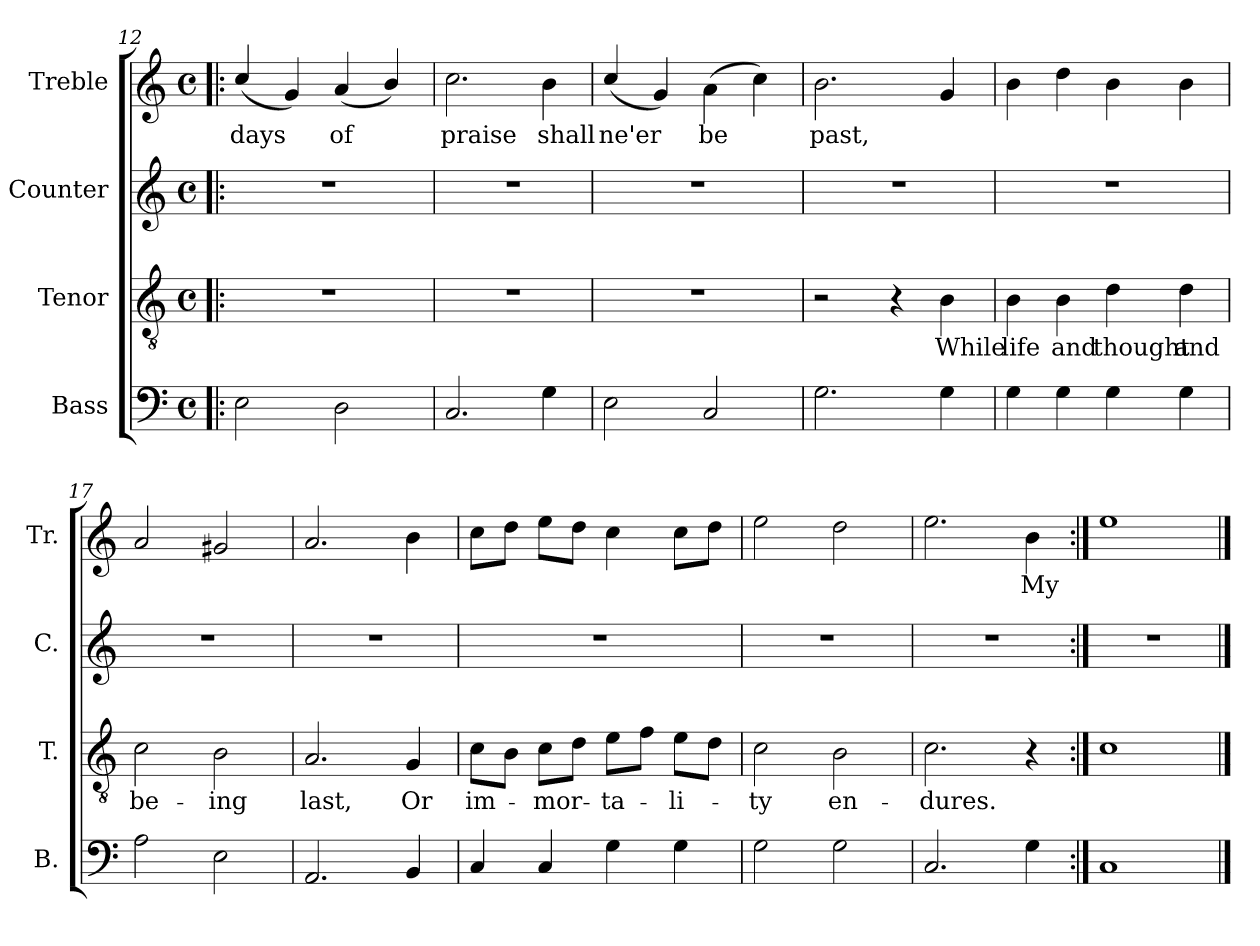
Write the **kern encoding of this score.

**kern	**kern	**text	**kern	**kern	**text
*part4	*part3	*part3	*part2	*part1	*part1
*staff4	*staff3	*staff3	*staff2	*staff1	*staff1
*I"Bass	*I"Tenor	*	*I"Counter	*I"Treble	*
*I'B.	*I'T.	*	*I'C.	*I'Tr.	*
*clefF4	*clefGv2	*	*clefG2	*clefG2	*
*k[]	*k[]	*	*k[]	*k[]	*
*M4/4	*M4/4	*	*M4/4	*M4/4	*
*met(c)	*met(c)	*	*met(c)	*met(c)	*
=12!|:	=12!|:	=12!|:	=12!|:	=12!|:	=12!|:
2E\	1r	.	1r	(4cc/	days
.	.	.	.	4g/)	.
2D\	.	.	.	(4a/	of
.	.	.	.	4b/)	.
=13	=13	=13	=13	=13	=13
2.C/	1r	.	1r	2.cc\	praise
4G\	.	.	.	4b\	shall
=14	=14	=14	=14	=14	=14
2E\	1r	.	1r	(4cc/	ne'er
.	.	.	.	4g/)	.
2C/	.	.	.	(4a\	be
.	.	.	.	4cc\)	.
=15	=15	=15	=15	=15	=15
2.G\	2r	.	1r	2.b\	past,
.	4r	.	.	.	.
4G\	4B\	While	.	4g/	.
!!LO:LB:g=z
=16	=16	=16	=16	=16	=16
4G\	4B\	life	1r	4b\	.
4G\	4B\	and	.	4dd\	.
4G\	4d\	thought	.	4b\	.
4G\	4d\	and	.	4b\	.
=17	=17	=17	=17	=17	=17
2A\	2c\	be-	1r	2a/	.
2E\	2B\	-ing	.	2g#X/	.
=18	=18	=18	=18	=18	=18
2.AA/	2.A/	last,	1r	2.a/	.
4BB/	4G/	Or	.	4b\	.
=19	=19	=19	=19	=19	=19
4C/	8c\L	im-	1r	8cc\L	.
.	8B\J	.	.	8dd\J	.
4C/	8c\L	-mor-	.	8ee\L	.
.	8d\J	.	.	8dd\J	.
4G\	8e\L	-ta-	.	4cc\	.
.	8f\J	.	.	.	.
4G\	8e\L	-li-	.	8cc\L	.
.	8d\J	.	.	8dd\J	.
=20	=20	=20	=20	=20	=20
2G\	2c\	-ty	1r	2ee\	.
2G\	2B\	en-	.	2dd\	.
=21	=21	=21	=21	=21	=21
2.C/	2.c\	-dures.	1r	2.ee\	.
4G\	4r	.	.	4b\	My
=22:|!	=22:|!	=22:|!	=22:|!	=22:|!	=22:|!
1C	1c	.	1r	1ee	.
==	==	==	==	==	==
*-	*-	*-	*-	*-	*-
